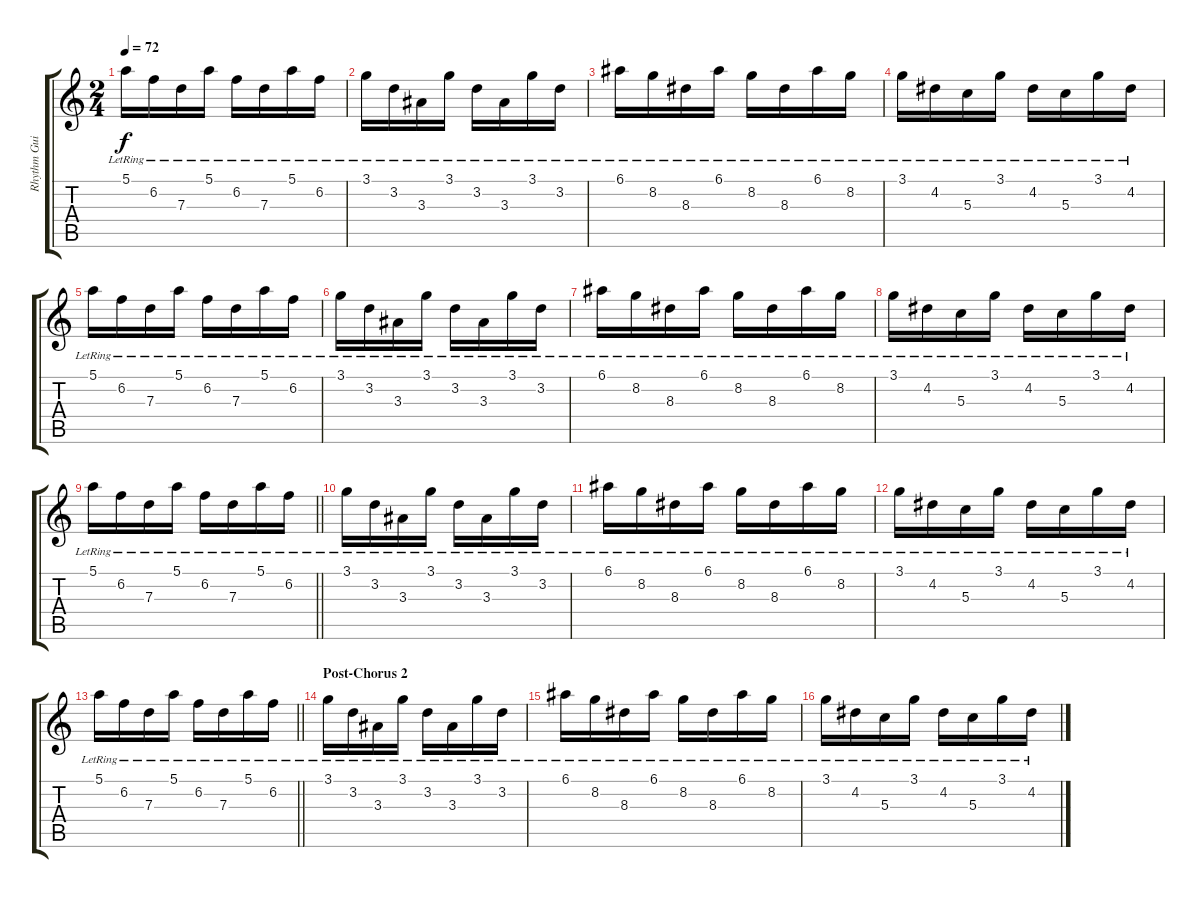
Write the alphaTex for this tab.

\track ("Rhythm Guitar" "Rhythm Gui") {instrument electricguitarclean}
\staff {score tabs}
\tuning (E4 B3 G3 D3 A2 E2) {hide}
\ts (2 4)
\tempo 72
\clef g2
\ks c
5.1{lr}.16{dy f} 6.2{lr}.16 7.3{lr}.16 5.1{lr}.16 6.2{lr}.16 7.3{lr}.16 5.1{lr}.16 6.2{lr}.16 |
3.1{lr}.16 3.2{lr}.16 3.3{lr}.16 3.1{lr}.16 3.2{lr}.16 3.3{lr}.16 3.1{lr}.16 3.2{lr}.16 |
6.1{lr}.16 8.2{lr}.16 8.3{lr}.16 6.1{lr}.16 8.2{lr}.16 8.3{lr}.16 6.1{lr}.16 8.2{lr}.16 |
3.1{lr}.16 4.2{lr}.16 5.3{lr}.16 3.1{lr}.16 4.2{lr}.16 5.3{lr}.16 3.1{lr}.16 4.2{lr}.16 |
5.1{lr}.16 6.2{lr}.16 7.3{lr}.16 5.1{lr}.16 6.2{lr}.16 7.3{lr}.16 5.1{lr}.16 6.2{lr}.16 |
3.1{lr}.16 3.2{lr}.16 3.3{lr}.16 3.1{lr}.16 3.2{lr}.16 3.3{lr}.16 3.1{lr}.16 3.2{lr}.16 |
6.1{lr}.16 8.2{lr}.16 8.3{lr}.16 6.1{lr}.16 8.2{lr}.16 8.3{lr}.16 6.1{lr}.16 8.2{lr}.16 |
3.1{lr}.16 4.2{lr}.16 5.3{lr}.16 3.1{lr}.16 4.2{lr}.16 5.3{lr}.16 3.1{lr}.16 4.2{lr}.16 |
\barLineRight lightlight
5.1{lr}.16 6.2{lr}.16 7.3{lr}.16 5.1{lr}.16 6.2{lr}.16 7.3{lr}.16 5.1{lr}.16 6.2{lr}.16 |
3.1{lr}.16 3.2{lr}.16 3.3{lr}.16 3.1{lr}.16 3.2{lr}.16 3.3{lr}.16 3.1{lr}.16 3.2{lr}.16 |
6.1{lr}.16 8.2{lr}.16 8.3{lr}.16 6.1{lr}.16 8.2{lr}.16 8.3{lr}.16 6.1{lr}.16 8.2{lr}.16 |
3.1{lr}.16 4.2{lr}.16 5.3{lr}.16 3.1{lr}.16 4.2{lr}.16 5.3{lr}.16 3.1{lr}.16 4.2{lr}.16 |
\barLineRight lightlight
5.1{lr}.16 6.2{lr}.16 7.3{lr}.16 5.1{lr}.16 6.2{lr}.16 7.3{lr}.16 5.1{lr}.16 6.2{lr}.16 |
\section ("" "Post-Chorus 2")
3.1{lr}.16 3.2{lr}.16 3.3{lr}.16 3.1{lr}.16 3.2{lr}.16 3.3{lr}.16 3.1{lr}.16 3.2{lr}.16 |
6.1{lr}.16 8.2{lr}.16 8.3{lr}.16 6.1{lr}.16 8.2{lr}.16 8.3{lr}.16 6.1{lr}.16 8.2{lr}.16 |
3.1{lr}.16 4.2{lr}.16 5.3{lr}.16 3.1{lr}.16 4.2{lr}.16 5.3{lr}.16 3.1{lr}.16 4.2{lr}.16
